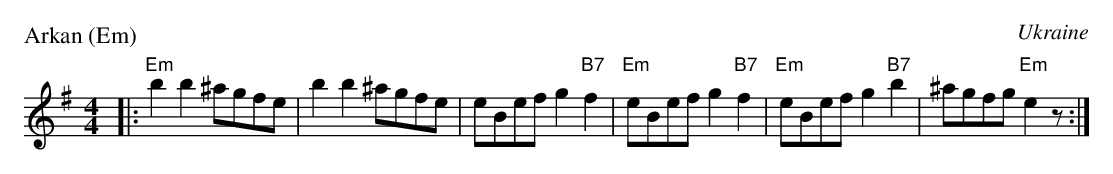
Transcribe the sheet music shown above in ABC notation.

X:1
P: Arkan (Em)
O: Ukraine
M: 4/4
L: 1/8
K: Em
|: "Em"b2b2 ^agfe | b2b2 ^agfe | eBef g2"B7"f2 | "Em"eBef g2"B7"f2 | "Em"eBef g2"B7"b2 | ^agfg "Em"e2z :|
